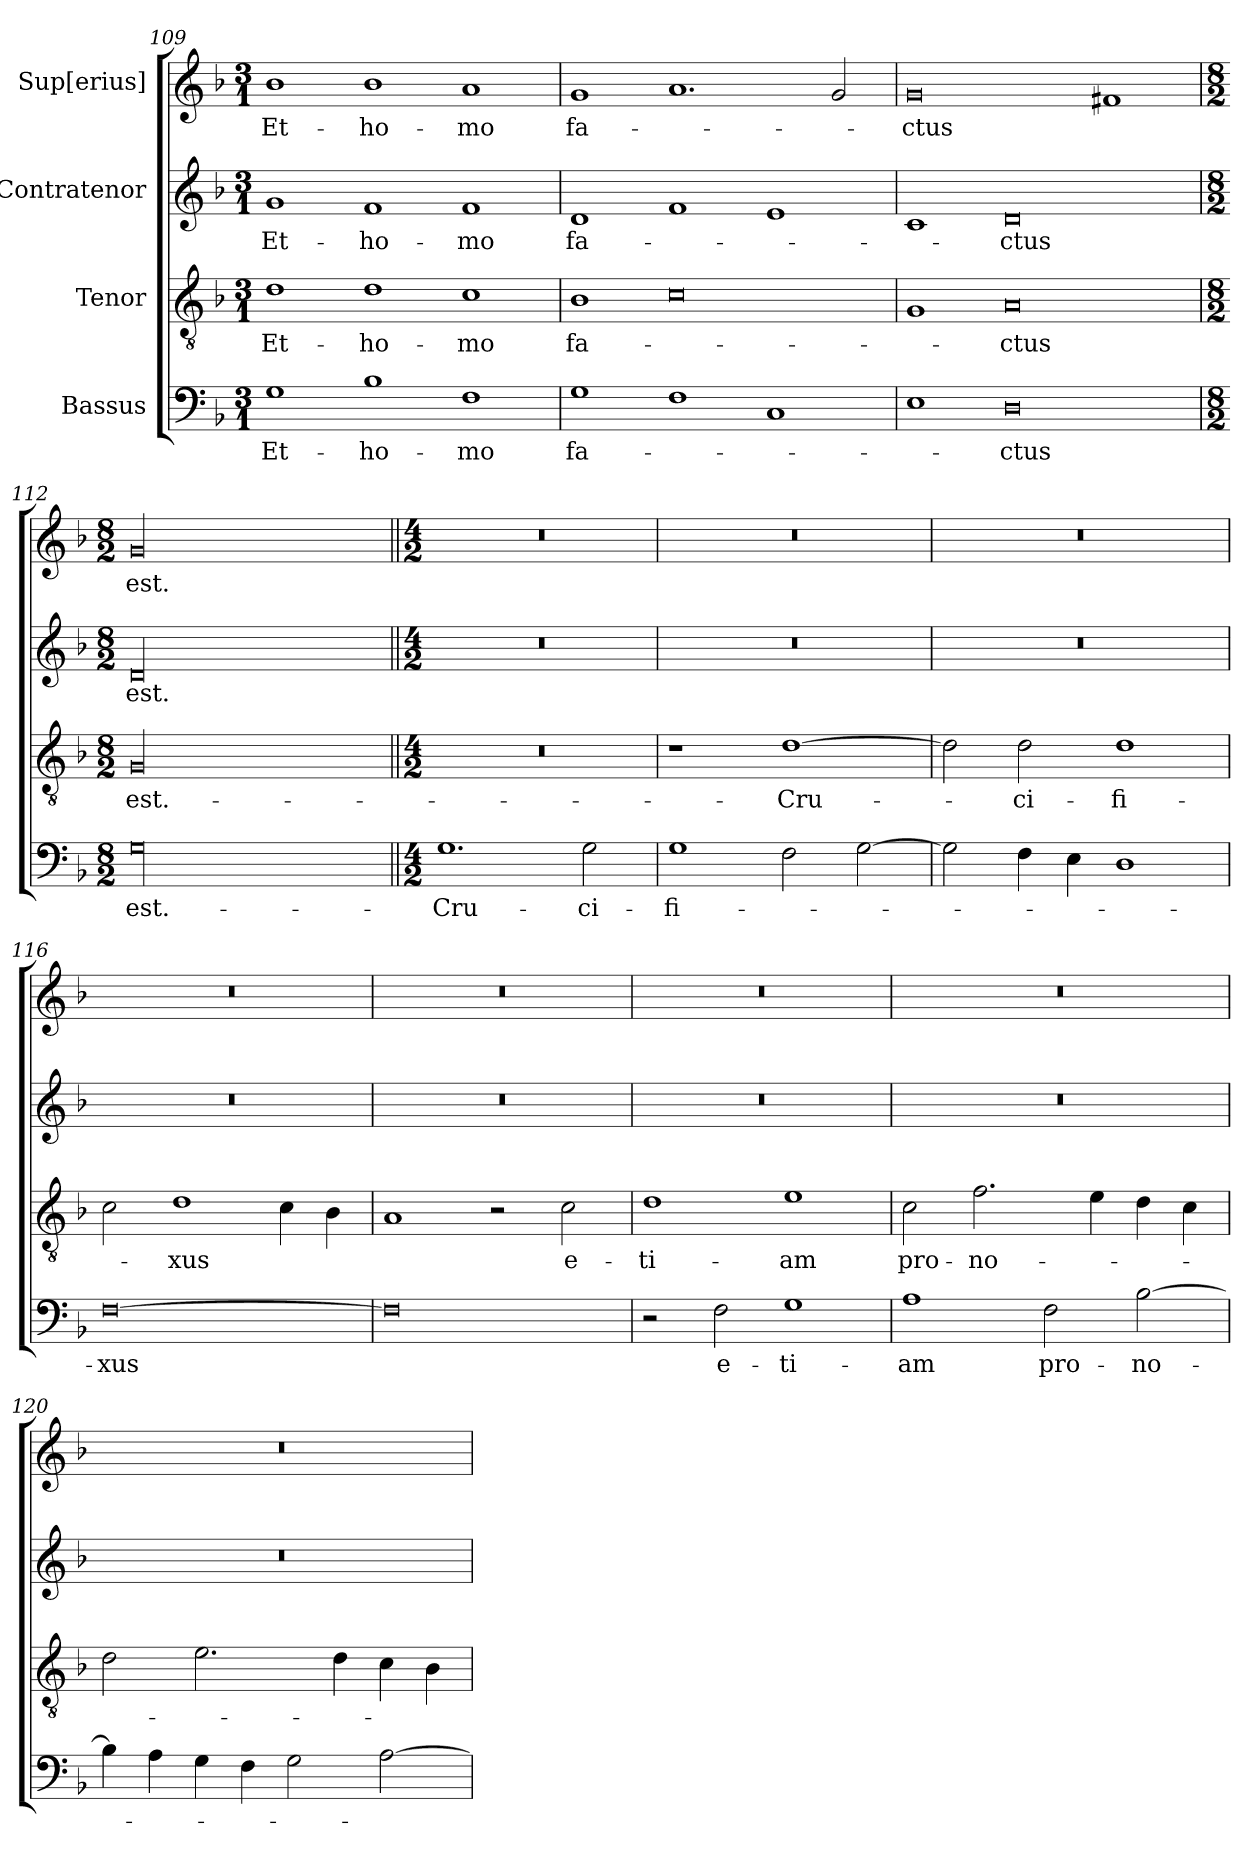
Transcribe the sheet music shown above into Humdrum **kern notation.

**kern	**text	**kern	**text	**kern	**text	**kern	**text
*part4	*part4	*part3	*part3	*part2	*part2	*part1	*part1
*staff4	*staff4	*staff3	*staff3	*staff2	*staff2	*staff1	*staff1
*I"Bassus	*	*I"Tenor	*	*I"Contratenor	*	*I"Sup[erius]	*
*clefF4	*	*clefGv2	*	*clefG2	*	*clefG2	*
*k[b-]	*	*k[b-]	*	*k[b-]	*	*k[b-]	*
*M3/1	*	*M3/1	*	*M3/1	*	*M3/1	*
=109	=109	=109	=109	=109	=109	=109	=109
1G\	Et-	1d\	Et-	1g/	Et-	1b-\	Et-
1B-\	ho-	1d\	ho-	1f/	ho-	1b-\	ho-
1F\	-mo	1c\	-mo	1f/	-mo	1a/	-mo
=110	=110	=110	=110	=110	=110	=110	=110
1G\	fa-	1B-\	fa-	1d/	fa-	1g/	fa-
1F\	.	0c\	.	1f/	.	1.a/	.
1C/	.	.	.	1e/	.	.	.
.	.	.	.	.	.	2g/	.
=111	=111	=111	=111	=111	=111	=111	=111
1E\	.	1G/	.	1c/	.	0g/	-ctus
0D\	-ctus	0A/	-ctus	0d/	-ctus	.	.
.	.	.	.	.	.	1f#X/	.
=112	=112	=112	=112	=112	=112	=112	=112
*M8/2	*	*M8/2	*	*M8/2	*	*M8/2	*
00G\	est.-	00G/	est.-	00d/	est.-	00g/	est.-
=113||	=113||	=113||	=113||	=113||	=113||	=113||	=113||
*M4/2	*	*M4/2	*	*M4/2	*	*M4/2	*
1.G\	Cru-	0r	.	0r	.	0r	.
2G\	-ci-	.	.	.	.	.	.
=114	=114	=114	=114	=114	=114	=114	=114
1G\	-fi-	1r	.	0r	.	0r	.
2F\	.	[1d\	Cru-	.	.	.	.
[2G\	.	.	.	.	.	.	.
=115	=115	=115	=115	=115	=115	=115	=115
2G\]	.	2d\]	.	0r	.	0r	.
4F\	.	2d\	-ci-	.	.	.	.
4E\	.	.	.	.	.	.	.
1D\	.	1d\	-fi-	.	.	.	.
=116	=116	=116	=116	=116	=116	=116	=116
[0F\	-xus	2c\	.	0r	.	0r	.
.	.	1d\	-xus	.	.	.	.
.	.	4c\	.	.	.	.	.
.	.	4B-\	.	.	.	.	.
=117	=117	=117	=117	=117	=117	=117	=117
0F\]	.	1A/	.	0r	.	0r	.
.	.	2r	.	.	.	.	.
.	.	2c\	e-	.	.	.	.
=118	=118	=118	=118	=118	=118	=118	=118
2r	.	1d\	-ti-	0r	.	0r	.
2F\	e-	.	.	.	.	.	.
1G\	-ti-	1e\	-am	.	.	.	.
=119	=119	=119	=119	=119	=119	=119	=119
1A\	-am	2c\	pro-	0r	.	0r	.
.	.	2.f\	no-	.	.	.	.
2F\	pro-	.	.	.	.	.	.
.	.	4e\	.	.	.	.	.
[2B-\	no-	4d\	.	.	.	.	.
.	.	4c\	.	.	.	.	.
=120	=120	=120	=120	=120	=120	=120	=120
4B-\]	.	2d\	.	0r	.	0r	.
4A\	.	.	.	.	.	.	.
4G\	.	2.e\	.	.	.	.	.
4F\	.	.	.	.	.	.	.
2G\	.	.	.	.	.	.	.
.	.	4d\	.	.	.	.	.
[2A\	.	4c\	.	.	.	.	.
.	.	4B-\	.	.	.	.	.
=	=	=	=	=	=	=	=
*-	*-	*-	*-	*-	*-	*-	*-
